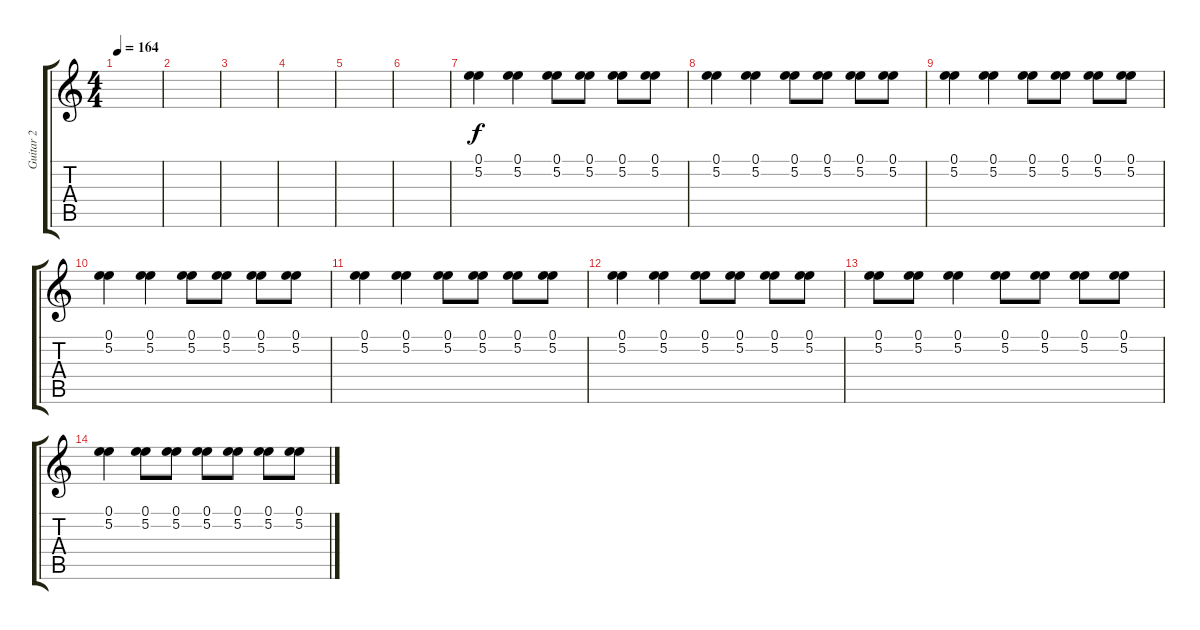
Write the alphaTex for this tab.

\track ("Guitar 2" "Guitar 2") {instrument distortionguitar}
\staff {score tabs}
\tuning (E4 B3 G3 D3 A2 E2) {hide}
\ts (4 4)
\tempo 164
\clef g2
\ks c
|
|
|
|
|
|
(0.1 5.2).4 (0.1 5.2).4 (0.1 5.2).8 (0.1 5.2).8 (0.1 5.2).8 (0.1 5.2).8 |
(0.1 5.2).4 (0.1 5.2).4 (0.1 5.2).8 (0.1 5.2).8 (0.1 5.2).8 (0.1 5.2).8 |
(0.1 5.2).4 (0.1 5.2).4 (0.1 5.2).8 (0.1 5.2).8 (0.1 5.2).8 (0.1 5.2).8 |
(0.1 5.2).4 (0.1 5.2).4 (0.1 5.2).8 (0.1 5.2).8 (0.1 5.2).8 (0.1 5.2).8 |
(0.1 5.2).4 (0.1 5.2).4 (0.1 5.2).8 (0.1 5.2).8 (0.1 5.2).8 (0.1 5.2).8 |
(0.1 5.2).4 (0.1 5.2).4 (0.1 5.2).8 (0.1 5.2).8 (0.1 5.2).8 (0.1 5.2).8 |
(0.1 5.2).8 (0.1 5.2).8 (0.1 5.2).4 (0.1 5.2).8 (0.1 5.2).8 (0.1 5.2).8 (0.1 5.2).8 |
(0.1 5.2).4 (0.1 5.2).8 (0.1 5.2).8 (0.1 5.2).8 (0.1 5.2).8 (0.1 5.2).8 (0.1 5.2).8
